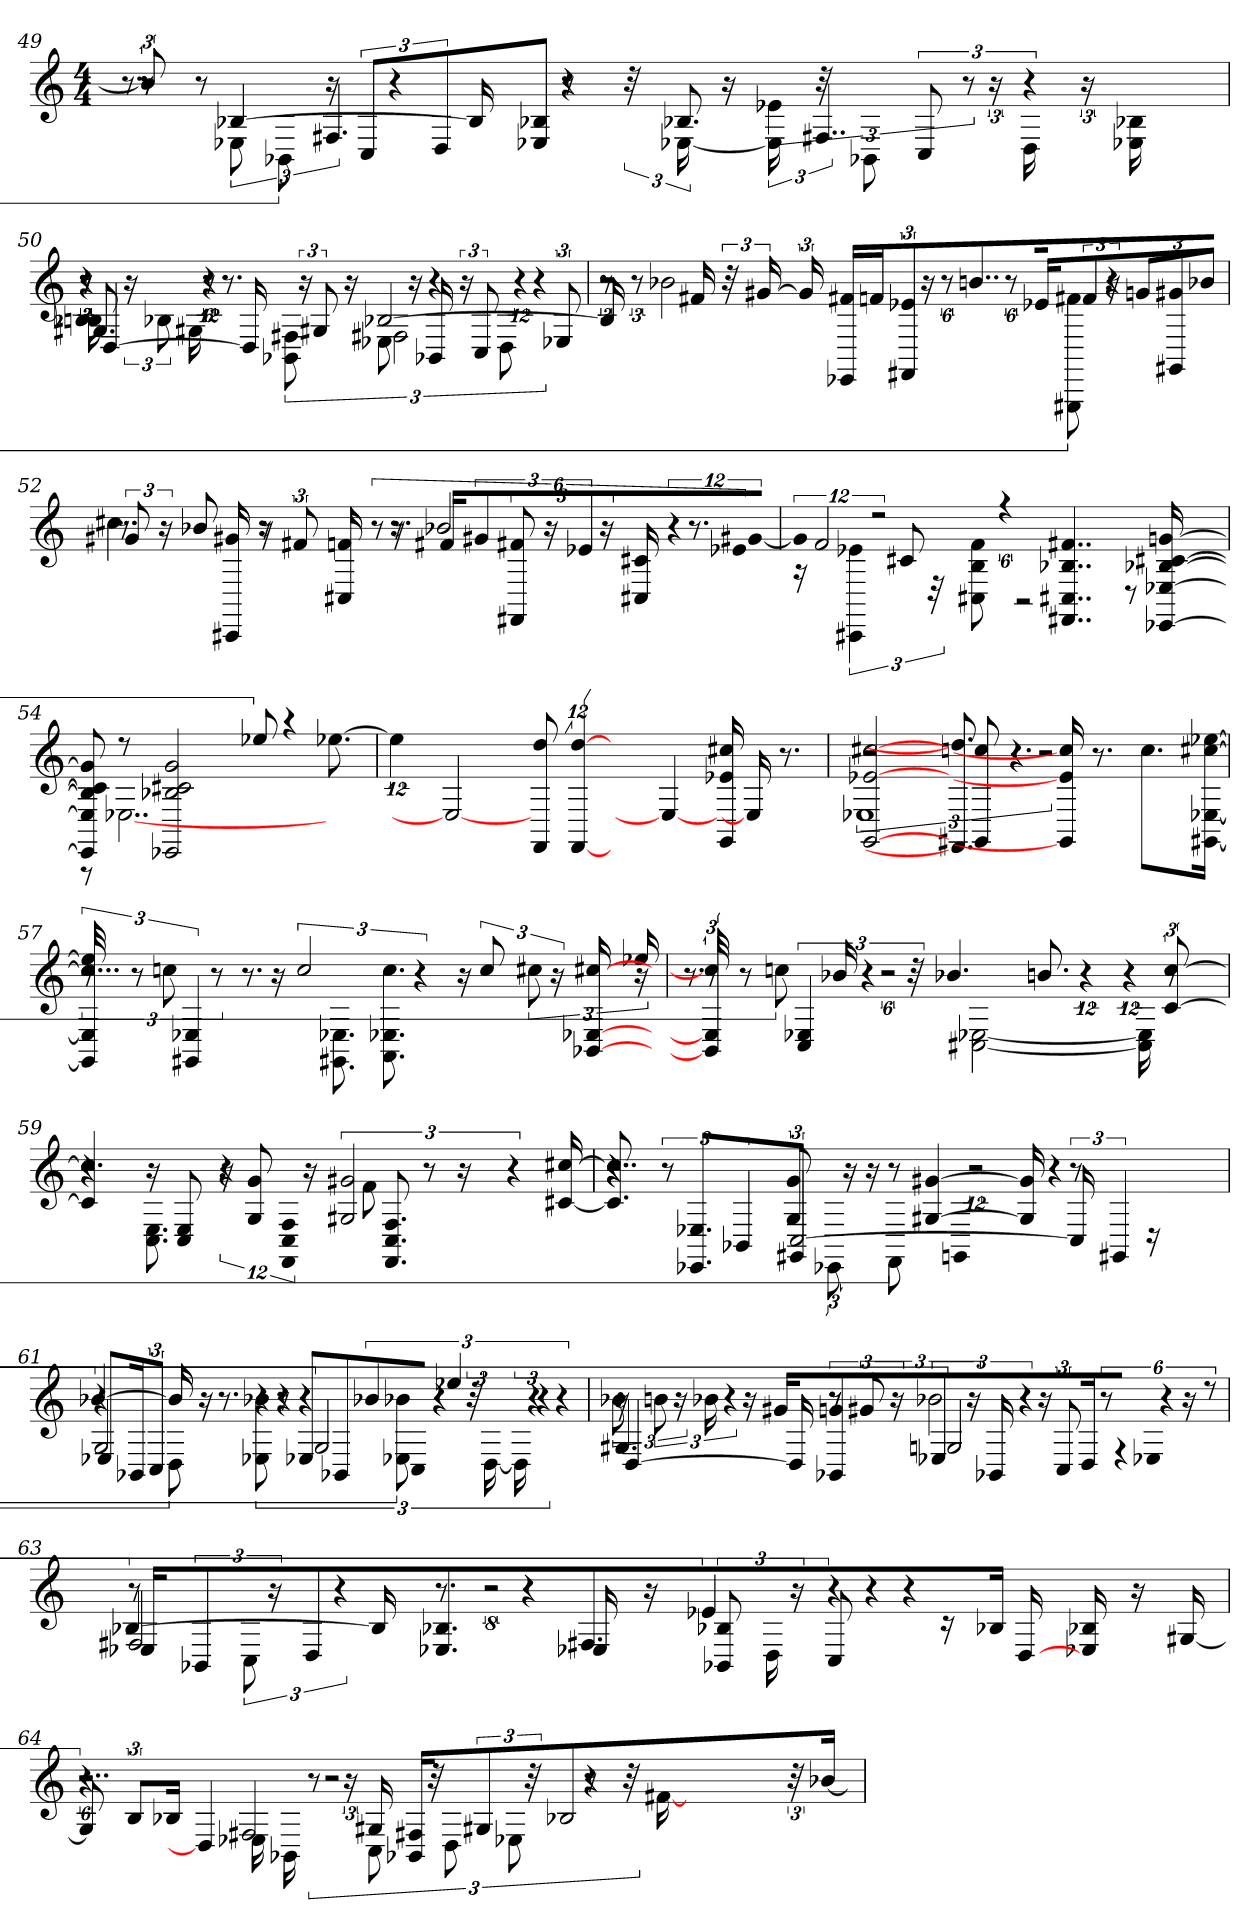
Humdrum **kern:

**kern
*part1
*staff1
*clefG2
*M4/4
=49
*^
*	*^
*	*	*^
12b-]	8r	8r	8.r
8r	.	.	.
.	12E-X	[4B-X	.
.	.	.	12BB-X
4.F#X	24r	.	.
.	12C/L	.	.
.	.	.	6r
.	12D/	.	.
.	.	16B-]	.
.	8E-X/ 8B-XJ	.	.
.	.	8r	16%5r
.	48r	.	.
.	[24E-X	8.B-X	.
16r	.	.	.
.	24E-]	.	.
4..F#X	48r	.	.
.	8BB-X	.	.
.	.	12C	6e-X
.	24r	.	.
.	16D	6r	.
.	24r	.	.
.	.	.	12r
.	16B-X 16E-X	.	.
.	12ryy	12ryy	12ryy
=50	=50	=50	=50
12r	12r	12r	4r
[4D	16B-X 16B	8.G#X	.
.	24r	.	.
.	12B-X	.	.
.	.	.	16G#X
.	48%5r	48%11r	.
.	.	.	8.r
16D]	.	.	.
.	12BB-X 12F#X	.	.
24r	.	.	.
12G#X	.	.	.
.	24r	.	.
.	12E-X	[2B-X	2F#X
16r	.	.	.
16BB-X	6r	.	.
24r	.	.	.
12C	.	.	.
.	12D	.	.
48%7r	.	.	.
.	6r	.	.
12E-X	.	.	.
*	*	*v	*v
=51	=51	=51
16B-]	12r	2r
12r	.	.
.	2b-X	.
16f#X	.	.
48r	.	.
[24g#X	.	.
24g#]	.	.
16EE-X/ 16f#XLL	.	.
16f/J	.	.
12e-X/ 12FF#XJ	.	.
.	.	16r
48%5r	.	.
.	.	4..b
.	48%5r	.
16e-X/KL	.	.
12f/J	12GGG#X 12f#X	.
24r	48%11r	.
12g/L	.	.
12g#X/ 12GG#X	.	.
12b-X/J	.	.
.	16ryy	16ryy
=52	=52	=52
12g#X	4..cc#X	8.r
24r	.	.
8b-X	.	.
.	.	16CC#X 16g#X
16r	.	8r
12f#X	.	.
.	.	16f 16C#X
48%5r	.	.
.	16r	8.r
12%5b-X	16f#X/KL	.
.	12g#X/J	.
.	.	12f#X 12FF#X
.	24r	.
.	12e-X	.
.	.	24r
.	.	16c#X 16C#X
.	48%7r	.
.	.	8.r
12e-X	[12g#X	.
*	*v	*v
=53	=53
24%7g#]	16r
.	6e-X 6CC#X
.	48r
.	8B 8C#X 8f
12f	.
12r	2r
8c#X	.
24%5r	.
4..FF#X 4..f#X 4..B-X 4..C#X	.
.	8r
.	24%7ryy
[16E-X [16g [16c#X [16B-X [16EE-X	.
=54	=54
8E-] 8g] 8c#] 8B-] 8EE-]	8r
8r	[2..E-X
2g 2c#X 2B-X 2EE-X	.
12ee-X	.
48%5r	.
[8.ee-X	.
.	8ryy
*v	*v
=55
48%11ee-]
2E-_
8dd 8FF
[48%7FF [48%7dd
8.ryy
4E-_
16e-X 16cc#X 16GG
16E-]
8.r
=56
*^
*	*^
[2GG [2e-X [2cc#X	3%2E-X	2r
8.FF] 8.dd]	.	8GG#X 8cc
.	.	4.r
.	3r	.
16GG] 16e-] 16cc#]	.	.
8.r	.	.
8.cc\L	.	.
.	8.ryy	8.ryy
[16GG#X\ [16ee-X [16E-X [16cc#XJk	.	.
=57	=57	=57
48GG#] 48ee-] 48E-] 48cc#]	12r	2...r
12r	.	.
.	12cc	.
6E-X 6GG#X	.	.
.	12r	.
.	8.r	.
16r	.	.
3cc	.	.
.	8.GG#X 8.E-X	.
.	8.cc 8.E-X 8.AA	.
6r	.	.
.	16r	.
12cc	.	.
.	12cc#X	.
24r	.	.
.	.	[16E-X [16BB-X [16cc#X
16ee-X	24r	.
.	48ryy	48ryy
=58	=58	=58
48E-] 48BB-] 48cc#]	8r	8.r
8r	.	.
.	12cc	.
6E-X 6C	.	.
.	.	16b-X
.	48%5r	.
.	.	12%5r
48r	[2C#X [2E-X	.
4.b-X	.	.
.	.	8.b
48%11r	.	.
.	16C#] 16E-]	.
.	.	48%7r
.	8r	.
[12cc [12c	.	.
.	48ryy	48ryy
=59	=59	=59
4cc] 4c]	4r	2.r
16r	8.E 8.C	.
8E 8C	.	.
16r	48%7r	.
8g 8G	.	.
.	6FF 6F 6C	.
16r	.	.
3G#X 3g#X	.	.
.	8f	8.F 8.C 8.FF
.	8r	.
.	.	16r
.	4ryy	4ryy
6r	.	.
[16c#X [16cc#X	.	.
=60	=60	=60
*	*	*^
8.c#] 8.cc#]	4r	4..r	2r
12r	.	.	.
.	8.E-X/ 8.EE-XL	.	.
6BB-X	.	.	.
8g 8G	12GG#X/J	[2C	.
.	.	.	12EE-X
.	16r	.	.
16r	.	.	.
.	8FF	.	48%5r
[4G#X [4g#X	.	.	.
.	.	.	12GG
.	24%7r	.	.
.	.	.	6r
16G#] 16g#]	.	.	.
12r	.	16C]	16r
.	8.ryy	8.ryy	8.ryy
6GG#X	.	.	.
=61	=61	=61	=61
12%5G	8E-X/L	[4b-X	4r
.	16BB-X/K	.	.
.	12C/J	.	.
.	.	16b-]	12D
.	16r	.	.
.	.	8.r	.
.	12b-X 12E-X	.	6r
12r	12r	.	.
6b-X	12E-X/L	12%5G	16%5r
.	12BB-X/	.	.
6ee-X	16C/Jk	.	.
.	48r	.	.
.	[24D	.	.
.	24D]	.	.
.	.	.	12b-X 12E-X
6r	6r	.	.
.	.	.	48%5r
.	.	12r	.
=62	=62	=62	=62
4.G#X	12b-X	[4D	16r
.	.	.	12b
.	24r	.	.
.	16b-X	.	.
.	.	.	6r
.	16r	.	.
.	16g#X/KL	16D]	.
.	12BB-X/ 12gJ	8r	8r
12g#X	.	.	.
.	24r	.	.
.	12E-X	12%5G	2b-X
24r	.	.	.
16BB-X	.	.	.
.	6r	.	.
16r	.	.	.
12C	.	.	.
.	16D	.	.
48%5r	.	.	.
.	4r	.	.
12E-X	.	.	.
.	.	48%7r	.
48%5r	.	.	.
.	.	.	16r
=63	=63	=63	=63
12%5F#X	16E-X/KL	[4B-X	8r
.	12BB-X/J	.	.
.	.	.	12C
.	24r	.	.
.	8D	.	.
.	.	.	6r
.	.	16B-]	.
.	8.E-X 8.B-X	8.r	.
.	.	.	16%5r
12r	.	.	.
12B-X 12BB-X	4.F#X	16E-X	.
.	.	16r	.
24r	.	.	.
12C	.	6e-X	.
.	.	.	16D
48%5r	.	.	.
.	.	.	4r
.	.	48%7r	.
16B-X 16E-X	.	.	.
16r	16r	.	.
[16G#X	16B-X	[16D	.
=64	=64	=64	=64
8G#]	12%5r	12%5r	4..r
12B/L	.	.	.
16B-X/Jk	.	.	.
4D]	.	.	.
.	16E-X	12%5F#X	.
.	.	.	16BB-X
.	12r	.	.
.	.	.	2r
24r	.	.	.
16G#X	12C	.	.
16F#X/ 16BB-XKL	.	.	.
.	48r	.	.
.	12D	.	.
12G#X/J	.	.	.
.	12E-X	.	.
48r	.	.	.
2B-X	.	.	.
.	12r	6r	.
.	48r	.	.
.	[16f#X	.	.
.	4.ryy	4.ryy	4.ryy
48r	.	.	.
[16b-X	.	.	.
*v	*v	*v	*v
=
*-
